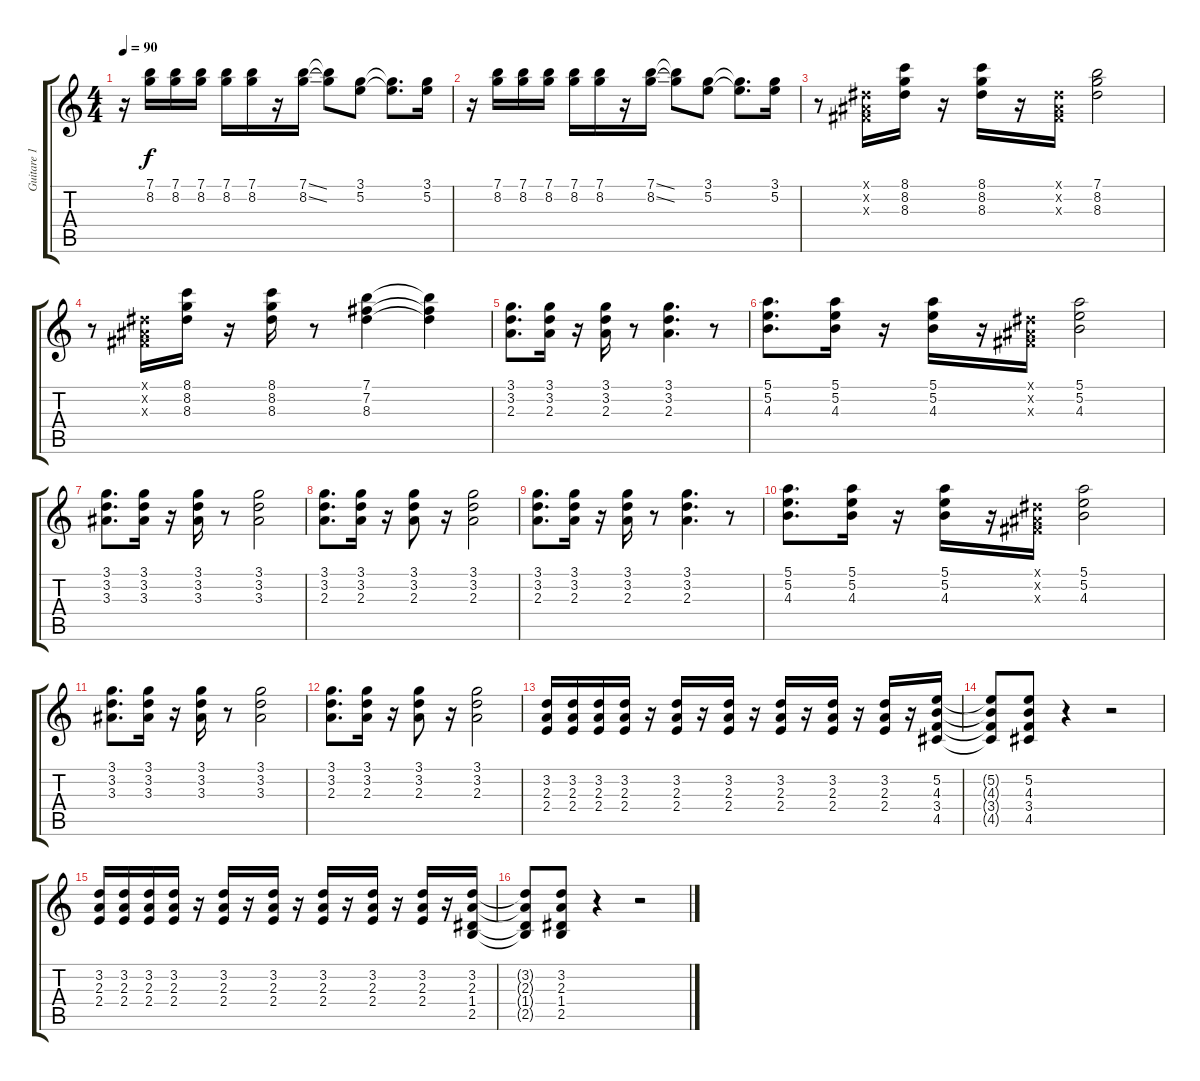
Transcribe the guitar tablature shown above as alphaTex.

\track ("Guitare 1" "Guitare 1") {instrument overdrivenguitar}
\staff {score tabs}
\tuning (E4 B3 G3 D3 A2 E2) {hide}
\ts (4 4)
\tempo 90
\clef g2
\ks c
r.16{dy f} (7.1 8.2).16 (7.1 8.2).16 (7.1 8.2).16 (7.1 8.2).16 (7.1 8.2).16 r.16 (7.1{ss} 8.2{ss}).16 (7.1{t} 8.2{t}).8 (3.1 5.2).8 (3.1{t} 5.2{t}).8{d} (3.1 5.2).16 |
r.16 (7.1 8.2).16 (7.1 8.2).16 (7.1 8.2).16 (7.1 8.2).16 (7.1 8.2).16 r.16 (7.1{ss} 8.2{ss}).16 (7.1{t} 8.2{t}).8 (3.1 5.2).8 (3.1{t} 5.2{t}).8{d} (3.1 5.2).16 |
r.8 (-1.1{x} -1.2{x} -1.3{x}).16 (8.1 8.2 8.3).16 r.16 (8.1 8.2 8.3).16 r.16 (-1.1{x} -1.2{x} -1.3{x}).16 (7.1 8.2 8.3).2 |
r.8 (-1.1{x} -1.2{x} -1.3{x}).16 (8.1 8.2 8.3).16 r.16 (8.1 8.2 8.3).16 r.8 (7.1 7.2 8.3).4 (7.1{t} 7.2{t} 8.3{t}).4 |
(3.1 3.2 2.3).8{d} (3.1 3.2 2.3).16 r.16 (3.1 3.2 2.3).16 r.8 (3.1 3.2 2.3).4{d} r.8 |
(5.1 5.2 4.3).8{d} (5.1 5.2 4.3).16 r.16 (5.1 5.2 4.3).16 r.16 (-1.1{x} -1.2{x} -1.3{x}).16 (5.1 5.2 4.3).2 |
(3.1 3.2 3.3).8{d} (3.1 3.2 3.3).16 r.16 (3.1 3.2 3.3).16 r.8 (3.1 3.2 3.3).2 |
(3.1 3.2 2.3).8{d} (3.1 3.2 2.3).16 r.16 (3.1 3.2 2.3).8 r.16 (3.1 3.2 2.3).2 |
(3.1 3.2 2.3).8{d} (3.1 3.2 2.3).16 r.16 (3.1 3.2 2.3).16 r.8 (3.1 3.2 2.3).4{d} r.8 |
(5.1 5.2 4.3).8{d} (5.1 5.2 4.3).16 r.16 (5.1 5.2 4.3).16 r.16 (-1.1{x} -1.2{x} -1.3{x}).16 (5.1 5.2 4.3).2 |
(3.1 3.2 3.3).8{d} (3.1 3.2 3.3).16 r.16 (3.1 3.2 3.3).16 r.8 (3.1 3.2 3.3).2 |
(3.1 3.2 2.3).8{d} (3.1 3.2 2.3).16 r.16 (3.1 3.2 2.3).8 r.16 (3.1 3.2 2.3).2 |
(3.2 2.3 2.4).16 (3.2 2.3 2.4).16 (3.2 2.3 2.4).16 (3.2 2.3 2.4).16 r.16 (3.2 2.3 2.4).16 r.16 (3.2 2.3 2.4).16 r.16 (3.2 2.3 2.4).16 r.16 (3.2 2.3 2.4).16 r.16 (3.2 2.3 2.4).16 r.16 (5.2 4.3 3.4 4.5).16 |
(5.2{t} 4.3{t} 3.4{t} 4.5{t}).8 (5.2 4.3 3.4 4.5).8 r.4 r.2 |
(3.2 2.3 2.4).16 (3.2 2.3 2.4).16 (3.2 2.3 2.4).16 (3.2 2.3 2.4).16 r.16 (3.2 2.3 2.4).16 r.16 (3.2 2.3 2.4).16 r.16 (3.2 2.3 2.4).16 r.16 (3.2 2.3 2.4).16 r.16 (3.2 2.3 2.4).16 r.16 (3.2 2.3 1.4 2.5).16 |
(3.2{t} 2.3{t} 1.4{t} 2.5{t}).8 (3.2 2.3 1.4 2.5).8 r.4 r.2
